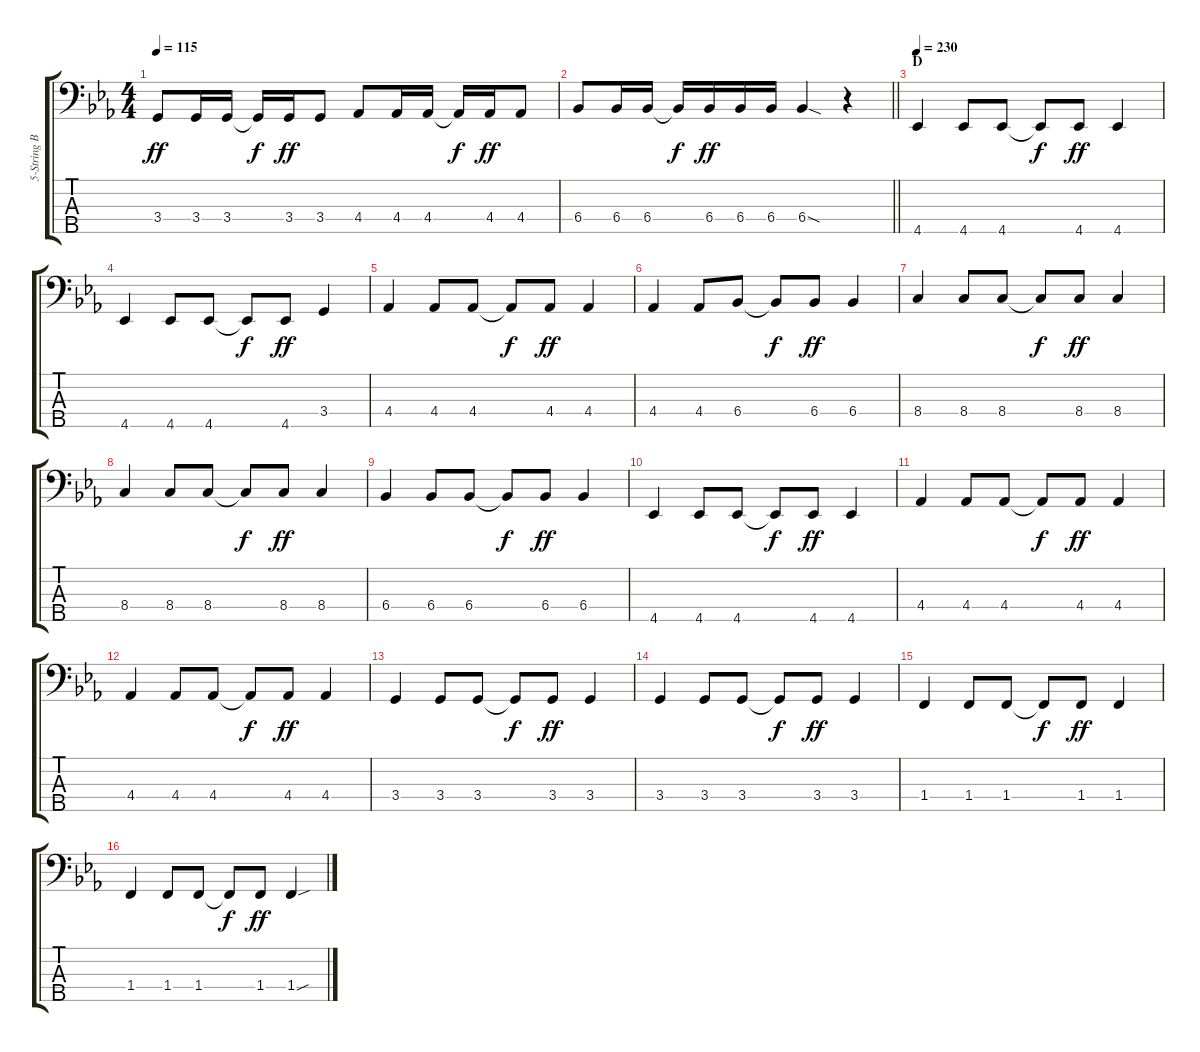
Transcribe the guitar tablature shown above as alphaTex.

\track ("5-String Bass" "5-String B") {instrument electricbasspick}
\staff {score tabs}
\tuning (G2 D2 A1 E1 B0) {hide}
\ts (4 4)
\tempo 115
\clef f4
\ks eb
3.4.8{dy ff} 3.4.16 3.4.16 3.4{t}.16{dy f} 3.4.16{dy ff} 3.4.8 4.4.8 4.4.16 4.4.16 4.4{t}.16{dy f} 4.4.16{dy ff} 4.4.8 |
\barLineRight lightlight
6.4.8 6.4.16 6.4.16 6.4{t}.16{dy f} 6.4.16{dy ff} 6.4.16 6.4.16 6.4{sod}.4 r.4 |
\section ("" "D")
\tempo 230
4.5.4 4.5.8 4.5.8 4.5{t}.8{dy f} 4.5.8{dy ff} 4.5.4 |
4.5.4 4.5.8 4.5.8 4.5{t}.8{dy f} 4.5.8{dy ff} 3.4.4 |
4.4.4 4.4.8 4.4.8 4.4{t}.8{dy f} 4.4.8{dy ff} 4.4.4 |
4.4.4 4.4.8 6.4.8 6.4{t}.8{dy f} 6.4.8{dy ff} 6.4.4 |
8.4.4 8.4.8 8.4.8 8.4{t}.8{dy f} 8.4.8{dy ff} 8.4.4 |
8.4.4 8.4.8 8.4.8 8.4{t}.8{dy f} 8.4.8{dy ff} 8.4.4 |
6.4.4 6.4.8 6.4.8 6.4{t}.8{dy f} 6.4.8{dy ff} 6.4.4 |
4.5.4 4.5.8 4.5.8 4.5{t}.8{dy f} 4.5.8{dy ff} 4.5.4 |
4.4.4 4.4.8 4.4.8 4.4{t}.8{dy f} 4.4.8{dy ff} 4.4.4 |
4.4.4 4.4.8 4.4.8 4.4{t}.8{dy f} 4.4.8{dy ff} 4.4.4 |
3.4.4 3.4.8 3.4.8 3.4{t}.8{dy f} 3.4.8{dy ff} 3.4.4 |
3.4.4 3.4.8 3.4.8 3.4{t}.8{dy f} 3.4.8{dy ff} 3.4.4 |
1.4.4 1.4.8 1.4.8 1.4{t}.8{dy f} 1.4.8{dy ff} 1.4.4 |
1.4.4 1.4.8 1.4.8 1.4{t}.8{dy f} 1.4.8{dy ff} 1.4{sou}.4
